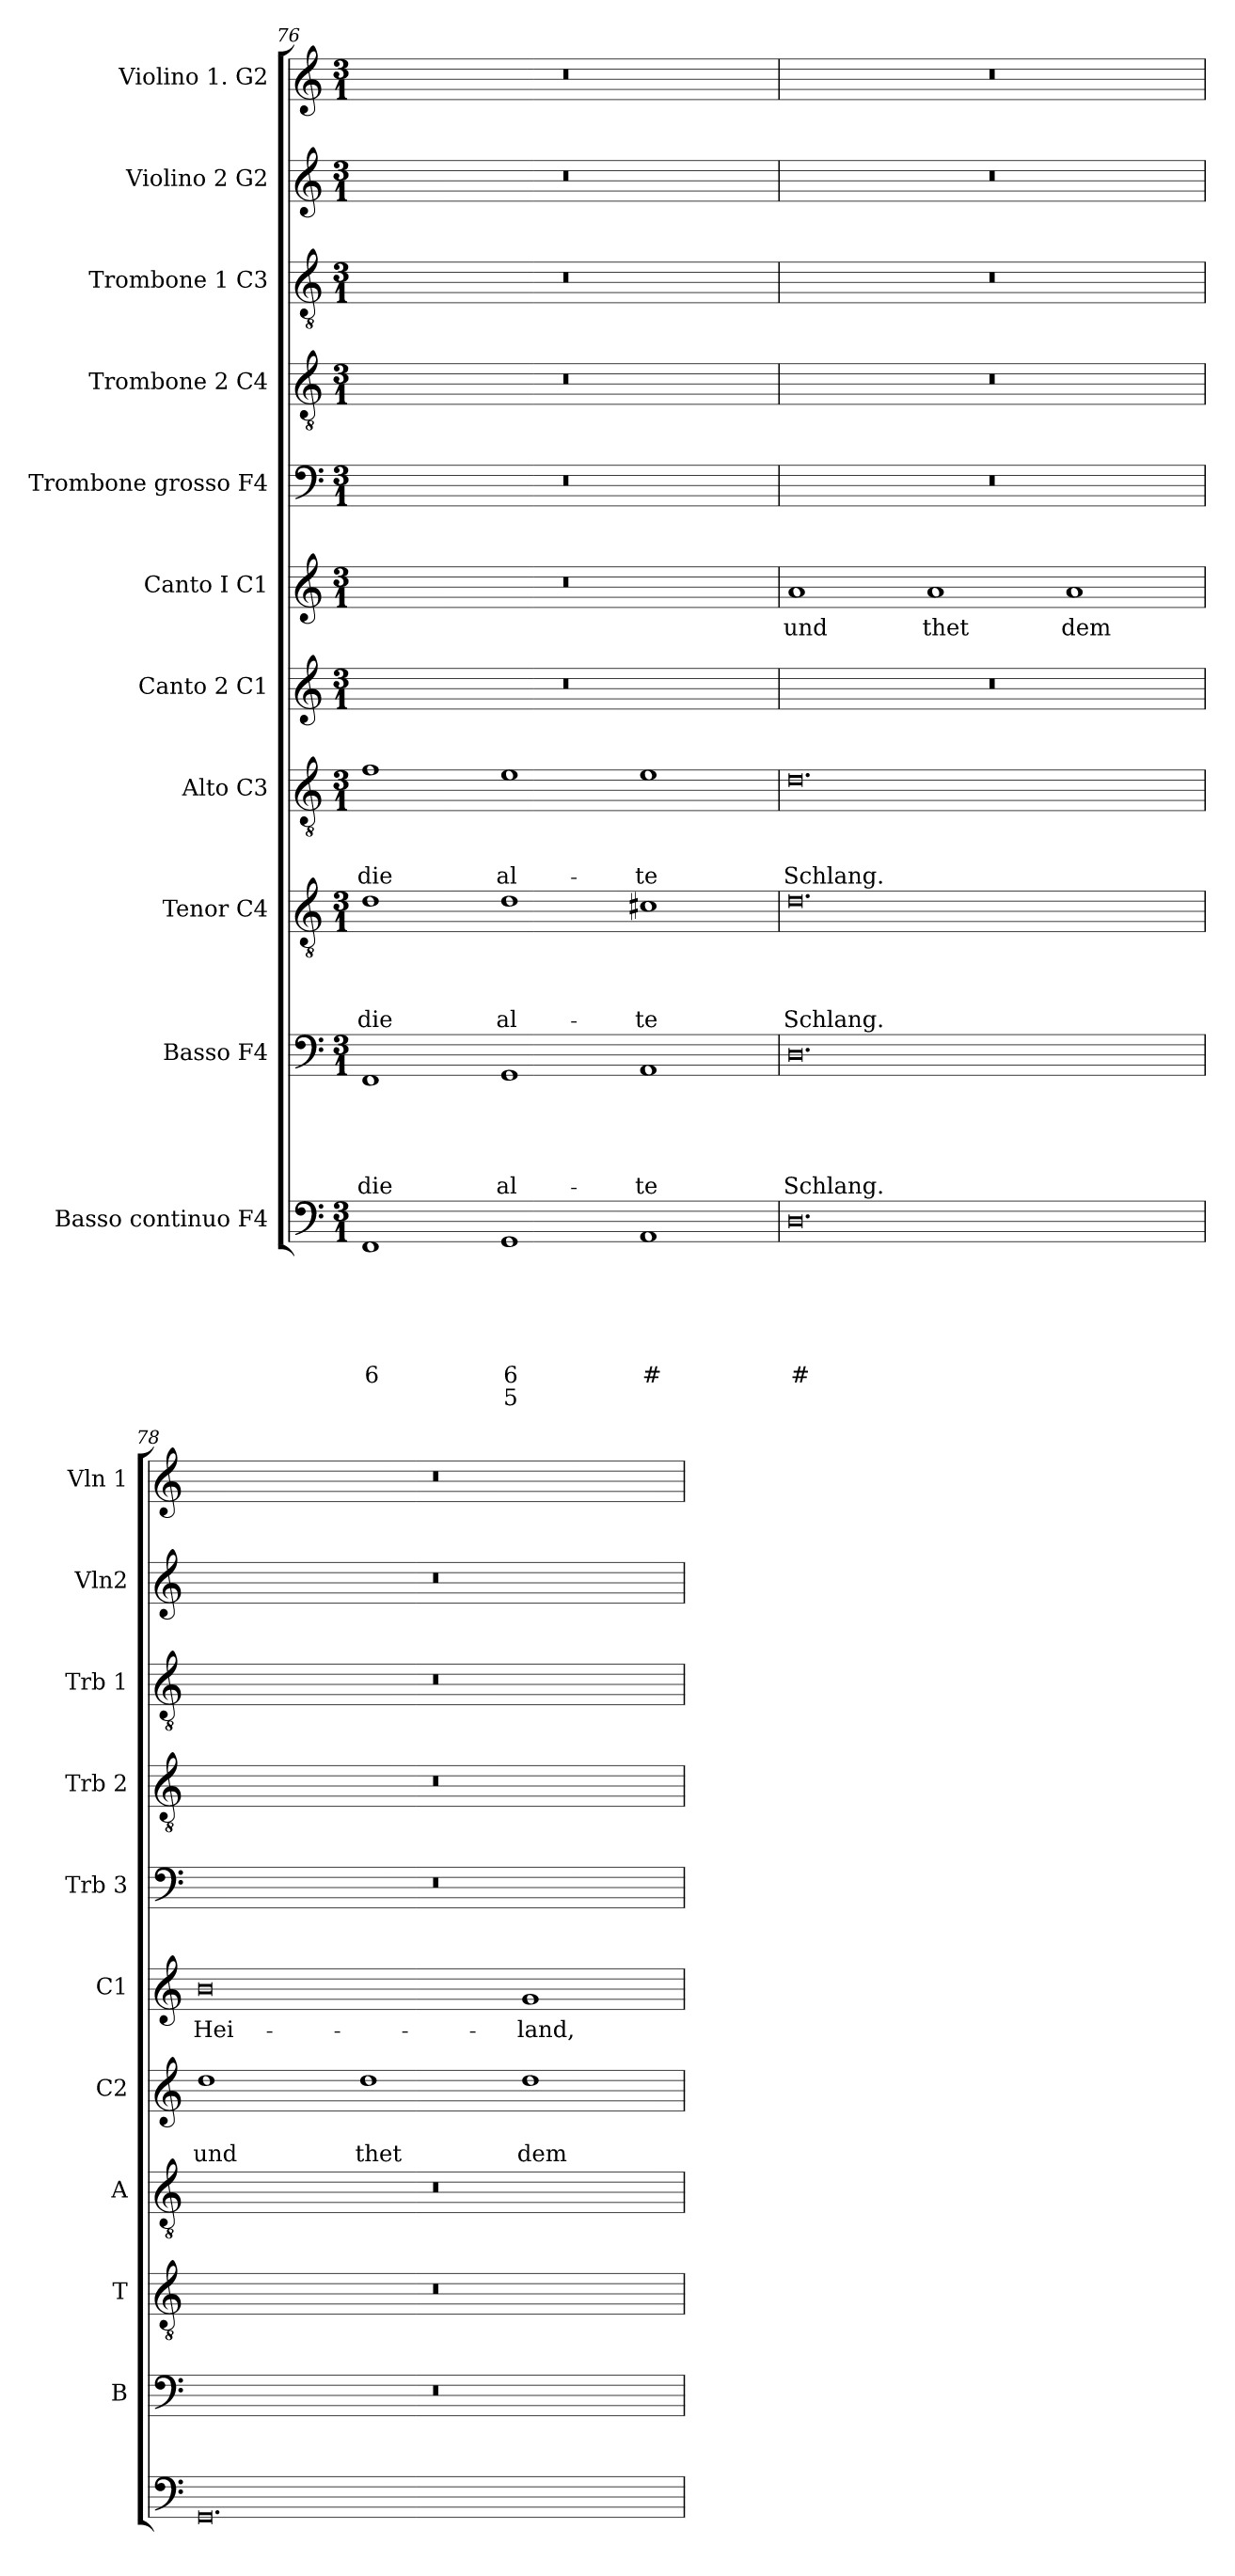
**kern	**text	**text	**text	**text	**text	**text	**text	**kern	**text	**text	**text	**text	**text	**kern	**text	**text	**text	**text	**kern	**text	**text	**text	**kern	**text	**text	**kern	**text	**kern	**kern	**kern	**kern	**kern
*part11	*part11	*part11	*part11	*part11	*part11	*part11	*part11	*part10	*part10	*part10	*part10	*part10	*part10	*part9	*part9	*part9	*part9	*part9	*part8	*part8	*part8	*part8	*part7	*part7	*part7	*part6	*part6	*part5	*part4	*part3	*part2	*part1
*staff11	*staff11	*staff11	*staff11	*staff11	*staff11	*staff11	*staff11	*staff10	*staff10	*staff10	*staff10	*staff10	*staff10	*staff9	*staff9	*staff9	*staff9	*staff9	*staff8	*staff8	*staff8	*staff8	*staff7	*staff7	*staff7	*staff6	*staff6	*staff5	*staff4	*staff3	*staff2	*staff1
*I"Basso continuo F4	*	*	*	*	*	*	*	*I"Basso F4	*	*	*	*	*	*I"Tenor C4	*	*	*	*	*I"Alto C3	*	*	*	*I"Canto 2 C1	*	*	*I"Canto I C1	*	*I"Trombone grosso F4	*I"Trombone 2 C4	*I"Trombone 1 C3	*I"Violino 2 G2	*I"Violino 1. G2
*	*	*	*	*	*	*	*	*I'B	*	*	*	*	*	*I'T	*	*	*	*	*I'A	*	*	*	*I'C2	*	*	*I'C1	*	*I'Trb 3	*I'Trb 2	*I'Trb 1	*I'Vln2	*I'Vln 1
*clefF4	*	*	*	*	*	*	*	*clefF4	*	*	*	*	*	*clefGv2	*	*	*	*	*clefGv2	*	*	*	*clefG2	*	*	*clefG2	*	*clefF4	*clefGv2	*clefGv2	*clefG2	*clefG2
*k[]	*	*	*	*	*	*	*	*k[]	*	*	*	*	*	*k[]	*	*	*	*	*k[]	*	*	*	*k[]	*	*	*k[]	*	*k[]	*k[]	*k[]	*k[]	*k[]
*C:	*	*	*	*	*	*	*	*C:	*	*	*	*	*	*C:	*	*	*	*	*C:	*	*	*	*C:	*	*	*C:	*	*C:	*C:	*C:	*C:	*C:
*M3/1	*	*	*	*	*	*	*	*M3/1	*	*	*	*	*	*M3/1	*	*	*	*	*M3/1	*	*	*	*M3/1	*	*	*M3/1	*	*M3/1	*M3/1	*M3/1	*M3/1	*M3/1
=76	=76	=76	=76	=76	=76	=76	=76	=76	=76	=76	=76	=76	=76	=76	=76	=76	=76	=76	=76	=76	=76	=76	=76	=76	=76	=76	=76	=76	=76	=76	=76	=76
!	!	!	!	!	!	!LO:LY:b	!	!	!	!	!	!	!LO:LY:b	!	!	!	!	!LO:LY:b	!	!	!	!LO:LY:b	!	!	!	!	!	!	!	!	!	!
1FF	.	.	.	.	.	6	.	1FF	.	.	.	.	die	1d	.	.	.	die	1f	.	.	die	0.r	.	.	0.r	.	0.r	0.r	0.r	0.r	0.r
!	!	!	!	!	!	!LO:LY:b	!LO:LY:b	!	!	!	!	!	!LO:LY:b	!	!	!	!	!LO:LY:b	!	!	!	!LO:LY:b	!	!	!	!	!	!	!	!	!	!
1GG	.	.	.	.	.	6	5	1GG	.	.	.	.	al-	1d	.	.	.	al-	1e	.	.	al-	.	.	.	.	.	.	.	.	.	.
!	!	!	!	!	!	!LO:LY:b	!	!	!	!	!	!	!LO:LY:b	!	!	!	!	!LO:LY:b	!	!	!	!LO:LY:b	!	!	!	!	!	!	!	!	!	!
1AA	.	.	.	.	.	#	.	1AA	.	.	.	.	-te	1c#X	.	.	.	-te	1e	.	.	-te	.	.	.	.	.	.	.	.	.	.
=77	=77	=77	=77	=77	=77	=77	=77	=77	=77	=77	=77	=77	=77	=77	=77	=77	=77	=77	=77	=77	=77	=77	=77	=77	=77	=77	=77	=77	=77	=77	=77	=77
!	!	!	!	!	!	!LO:LY:b	!	!	!	!	!	!	!LO:LY:b	!	!	!	!	!LO:LY:b	!	!	!	!LO:LY:b	!	!	!	!	!LO:LY:b	!	!	!	!	!
0.D	.	.	.	.	.	#	.	0.D	.	.	.	.	Schlang.	0.d	.	.	.	Schlang.	0.d	.	.	Schlang.	0.r	.	.	1a	und	0.r	0.r	0.r	0.r	0.r
!	!	!	!	!	!	!	!	!	!	!	!	!	!	!	!	!	!	!	!	!	!	!	!	!	!	!	!LO:LY:b	!	!	!	!	!
.	.	.	.	.	.	.	.	.	.	.	.	.	.	.	.	.	.	.	.	.	.	.	.	.	.	1a	thet	.	.	.	.	.
!	!	!	!	!	!	!	!	!	!	!	!	!	!	!	!	!	!	!	!	!	!	!	!	!	!	!	!LO:LY:b	!	!	!	!	!
.	.	.	.	.	.	.	.	.	.	.	.	.	.	.	.	.	.	.	.	.	.	.	.	.	.	1a	dem	.	.	.	.	.
!!LO:PB:g=z
=78	=78	=78	=78	=78	=78	=78	=78	=78	=78	=78	=78	=78	=78	=78	=78	=78	=78	=78	=78	=78	=78	=78	=78	=78	=78	=78	=78	=78	=78	=78	=78	=78
!	!	!	!	!	!	!	!	!	!	!	!	!	!	!	!	!	!	!	!	!	!	!	!	!	!LO:LY:b	!	!LO:LY:b	!	!	!	!	!
0.GG	.	.	.	.	.	.	.	0.r	.	.	.	.	.	0.r	.	.	.	.	0.r	.	.	.	1dd	.	und	0b	Hei-	0.r	0.r	0.r	0.r	0.r
!	!	!	!	!	!	!	!	!	!	!	!	!	!	!	!	!	!	!	!	!	!	!	!	!	!LO:LY:b	!	!	!	!	!	!	!
.	.	.	.	.	.	.	.	.	.	.	.	.	.	.	.	.	.	.	.	.	.	.	1dd	.	thet	.	.	.	.	.	.	.
!	!	!	!	!	!	!	!	!	!	!	!	!	!	!	!	!	!	!	!	!	!	!	!	!	!LO:LY:b	!	!LO:LY:b	!	!	!	!	!
.	.	.	.	.	.	.	.	.	.	.	.	.	.	.	.	.	.	.	.	.	.	.	1dd	.	dem	1g	-land,	.	.	.	.	.
=	=	=	=	=	=	=	=	=	=	=	=	=	=	=	=	=	=	=	=	=	=	=	=	=	=	=	=	=	=	=	=	=
*-	*-	*-	*-	*-	*-	*-	*-	*-	*-	*-	*-	*-	*-	*-	*-	*-	*-	*-	*-	*-	*-	*-	*-	*-	*-	*-	*-	*-	*-	*-	*-	*-
